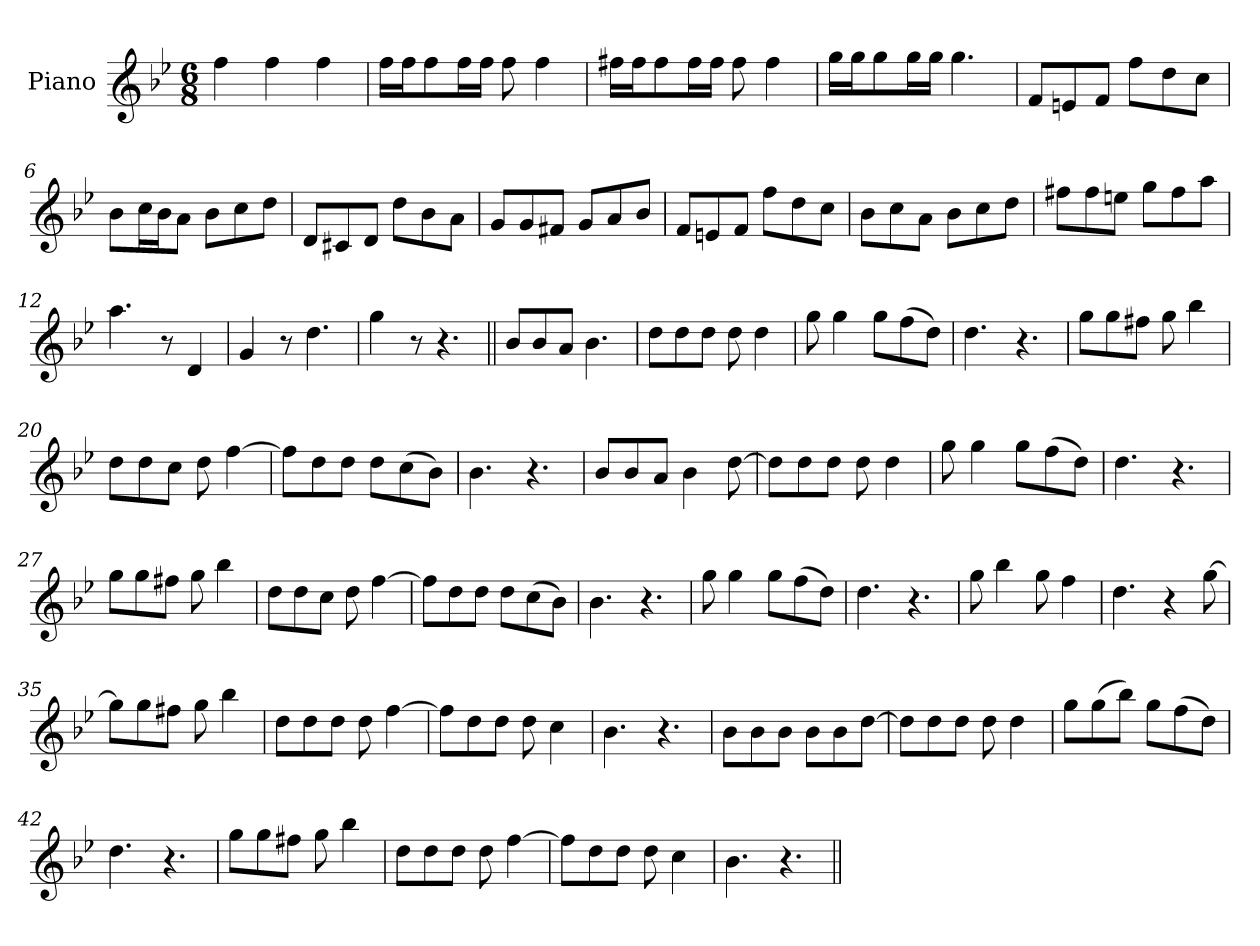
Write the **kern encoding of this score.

**kern
*part1
*staff1
*I"Piano
*I'Pno.
*clefG2
*k[b-e-]
*M6/8
=1
4ff!
4ff!
4ff!
=2
16ff!LL
16ff!J
8ff!
16ff!L
16ff!JJ
8ff!
4ff!
=3
16ff#X!LL
16ff#!J
8ff#!
16ff#!L
16ff#!JJ
8ff#!
4ff#!
=4
16gg!LL
16gg!J
8gg!
16gg!L
16gg!JJ
4.gg!
=5
8f!L
8en!
8f!J
8ff!L
8dd!
8cc!J
=6
8b-!L
16cc!L
16b-!J
8a!J
8b-!L
8cc!
8dd!J
=7
8d!L
8c#X!
8d!J
8dd!L
8b-!
8a!J
=8
8g!L
8g!
8f#X!J
8g!L
8a!
8b-!J
=9
8f!L
8en!
8f!J
8ff!L
8dd!
8cc!J
=10
8b-!L
8cc!
8a!J
8b-!L
8cc!
8dd!J
=11
8ff#X!L
8ff#!
8een!J
8gg!L
8ff#!
8aa!J
=12
4.aa!
8r
4d!
=13
4g!
8r
4.dd!
=14
4gg!
8r
4.r
=15||
8b-L
8b-
8aJ
4.b-
=16
8ddL
8dd
8ddJ
8dd
4dd
=17
8gg
4gg
8ggL
(>8ff
8ddJ)
=18
4.dd
4.r
=19
8ggL
8gg
8ff#XJ
8gg
4bb-
=20
8ddL
8dd
8ccJ
8dd
[4ff
=21
8ffL]
8dd
8ddJ
8ddL
(>8cc
8b-J)
=22
4.b-
4.r
=23
8b-L
8b-
8aJ
4b-
[8dd
=24
8ddL]
8dd
8ddJ
8dd
4dd
=25
8gg
4gg
8ggL
(>8ff
8ddJ)
=26
4.dd
4.r
=27
8ggL
8gg
8ff#XJ
8gg
4bb-
=28
8ddL
8dd
8ccJ
8dd
[4ff
=29
8ffL]
8dd
8ddJ
8ddL
(>8cc
8b-J)
=30
4.b-
4.r
=31
8gg
4gg
8ggL
(>8ff
8ddJ)
=32
4.dd
4.r
=33
8gg
4bb-
8gg
4ff
=34
4.dd
4r
[8gg
=35
8ggL]
8gg
8ff#XJ
8gg
4bb-
=36
8ddL
8dd
8ddJ
8dd
[4ff
=37
8ffL]
8dd
8ddJ
8dd
4cc
=38
4.b-
4.r
=39
8b-L
8b-
8b-J
8b-L
8b-
[8ddJ
=40
8ddL]
8dd
8ddJ
8dd
4dd
=41
8ggL
(>8gg
8bb-J)
8ggL
(>8ff
8ddJ)
=42
4.dd
4.r
=43
8ggL
8gg
8ff#XJ
8gg
4bb-
=44
8ddL
8dd
8ddJ
8dd
[4ff
=45
8ffL]
8dd
8ddJ
8dd
4cc
=46
4.b-
4.r
=||
*-
